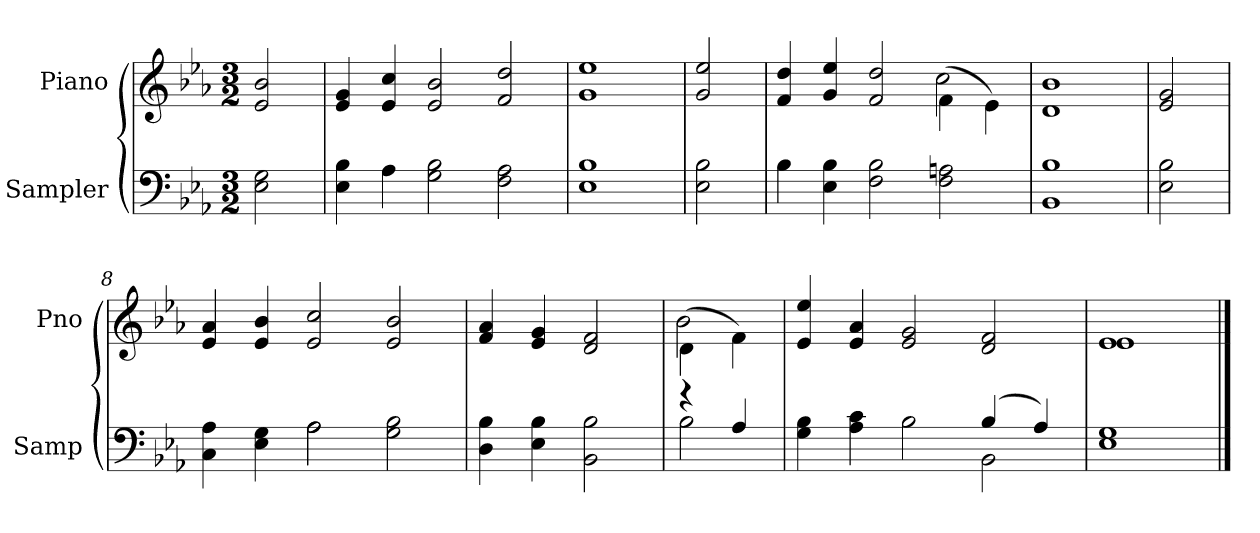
**kern	**kern
*part2	*part1
*staff2	*staff1
*I"Sampler	*I"Piano
*I'Samp	*I'Pno
*clefF4	*clefG2
*k[b-e-a-]	*k[b-e-a-]
*E-:	*E-:
*M3/2	*M3/2
=1	=1
2E-\ 2G\	2e- 2b-
=2	=2
4E-\ 4B-\	4e- 4g
4A-\	4e- 4cc
2G\ 2B-\	2e- 2b-
2F\ 2A-\	2f 2dd
=3	=3
1E-\ 1B-\	1g 1ee-
=4	=4
2E-\ 2B-\	2g/ 2ee-/
=5	=5
*	*^
4B-\	4f/ 4dd/	1ryy
4E-\ 4B-\	4g/ 4ee-/	.
2F\ 2B-\	2f/ 2dd/	.
2F\ 2An\	(4f\	2cc
.	4e-\)	.
*	*v	*v
=6	=6
1BB-\ 1B-\	1d/ 1b-/
=7	=7
2E-\ 2B-\	2e-/ 2g/
=8	=8
*^	*
4C\ 4A-\	2ryy	4e-/ 4a-/
4E-\ 4G\	.	4e-/ 4b-/
2A-\	2A-	2e-/ 2cc/
2G\ 2B-\	2ryy	2e-/ 2b-/
*v	*v	*
=9	=9
4D\ 4B-\	4f/ 4a-/
4E-\ 4B-\	4e-/ 4g/
2BB-\ 2B-\	2d/ 2f/
=10	=10
*^	*^
4r	2B-	(4d\	2b-
4A-/	.	4f\)	.
*	*	*v	*v
=11	=11	=11
4G\ 4B-\	1ryy	4e-/ 4ee-/
4A-\ 4c\	.	4e-/ 4a-/
2B-\	.	2e-/ 2g/
(4B-/	2BB-	2d/ 2f/
4A-/)	.	.
*v	*v	*
=12	=12
*	*^
1E-\ 1G\	1e-/	1e-
*	*v	*v
==	==
*-	*-
